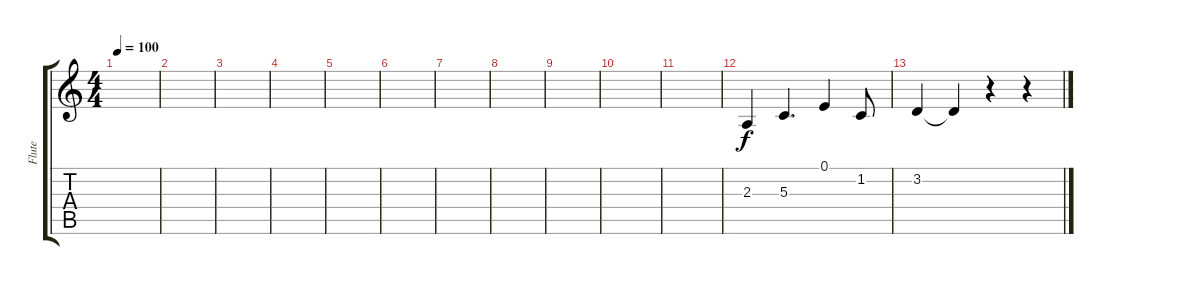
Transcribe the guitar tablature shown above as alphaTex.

\track ("Flute" "Flute") {instrument flute}
\staff {score tabs}
\tuning (E4 B3 G3 D3 A2 E2) {hide}
\ts (4 4)
\tempo 100
\clef g2
\ks c
|
|
|
|
|
|
|
|
|
|
|
2.3.4 5.3.4{d} 0.1.4 1.2.8 |
3.2.4 3.2{t}.4 r.4 r.4
